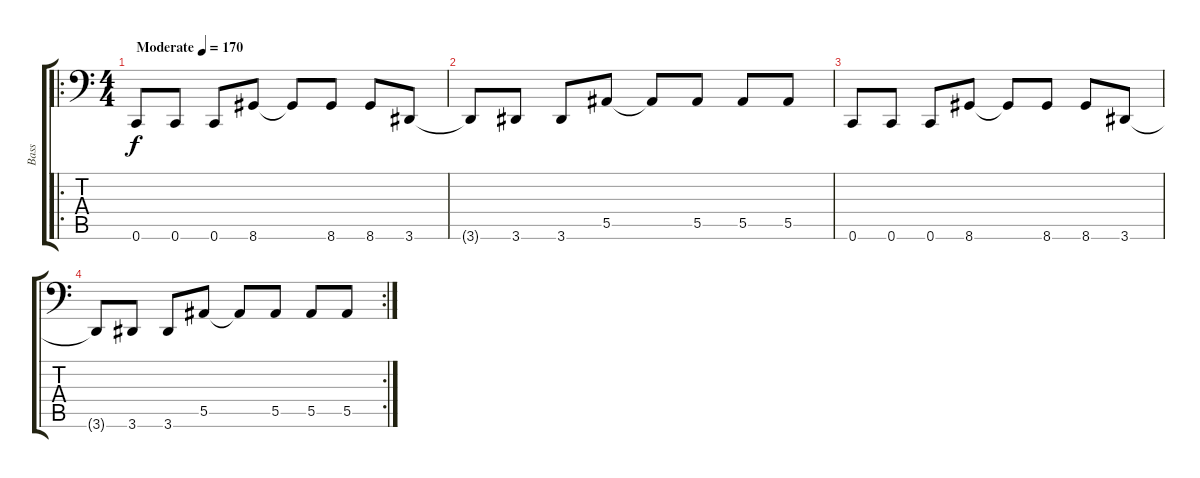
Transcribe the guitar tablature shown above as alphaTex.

\track ("Bass" "Bass") {instrument electricbasspick}
\staff {score tabs}
\tuning (C3 G2 Eb2 Bb1 F1 C1) {hide}
\ro
\ts (4 4)
\tempo (170 "Moderate")
\clef f4
\ks c
0.6.8{dy f instrument electricbasspick} 0.6.8 0.6.8 8.6.8 8.6{t}.8 8.6.8 8.6.8 3.6.8 |
3.6{t}.8 3.6.8 3.6.8 5.5.8 5.5{t}.8 5.5.8 5.5.8 5.5.8 |
0.6.8 0.6.8 0.6.8 8.6.8 8.6{t}.8 8.6.8 8.6.8 3.6.8 |
\rc 2
3.6{t}.8 3.6.8 3.6.8 5.5.8 5.5{t}.8 5.5.8 5.5.8 5.5.8
